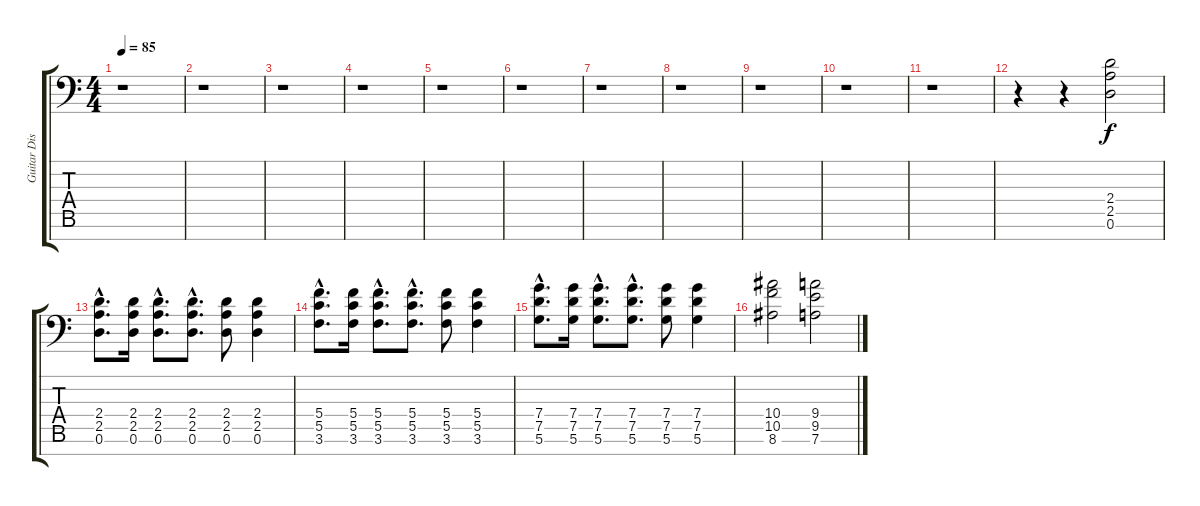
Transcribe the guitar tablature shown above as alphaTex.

\track ("Guitar Dist" "Guitar Dis") {instrument distortionguitar}
\staff {score tabs}
\tuning (D4 A3 F3 C3 G2 D2 A1) {hide}
\ts (4 4)
\tempo 85
\clef f4
\ks c
r.1{dy f instrument distortionguitar} |
r.1 |
r.1 |
r.1 |
r.1 |
r.1 |
r.1 |
r.1 |
r.1 |
r.1 |
r.1 |
r.4{volume 0} r.4 (2.4 2.5 0.6).2{volume 12} |
(2.4{hac} 2.5{hac} 0.6{hac}).8{d} (2.4 2.5 0.6).16 (2.4{hac} 2.5{hac} 0.6{hac}).8{d} (2.4{hac} 2.5{hac} 0.6{hac}).8{d} (2.4 2.5 0.6).8 (2.4 2.5 0.6).4 |
(5.4{hac} 5.5{hac} 3.6{hac}).8{d} (5.4 5.5 3.6).16 (5.4{hac} 5.5{hac} 3.6{hac}).8{d} (5.4{hac} 5.5{hac} 3.6{hac}).8{d} (5.4 5.5 3.6).8 (5.4 5.5 3.6).4 |
(7.4{hac} 7.5{hac} 5.6{hac}).8{d} (7.4 7.5 5.6).16 (7.4{hac} 7.5{hac} 5.6{hac}).8{d} (7.4{hac} 7.5{hac} 5.6{hac}).8{d} (7.4 7.5 5.6).8 (7.4 7.5 5.6).4 |
(10.4 10.5 8.6).2 (9.4 9.5 7.6).2
